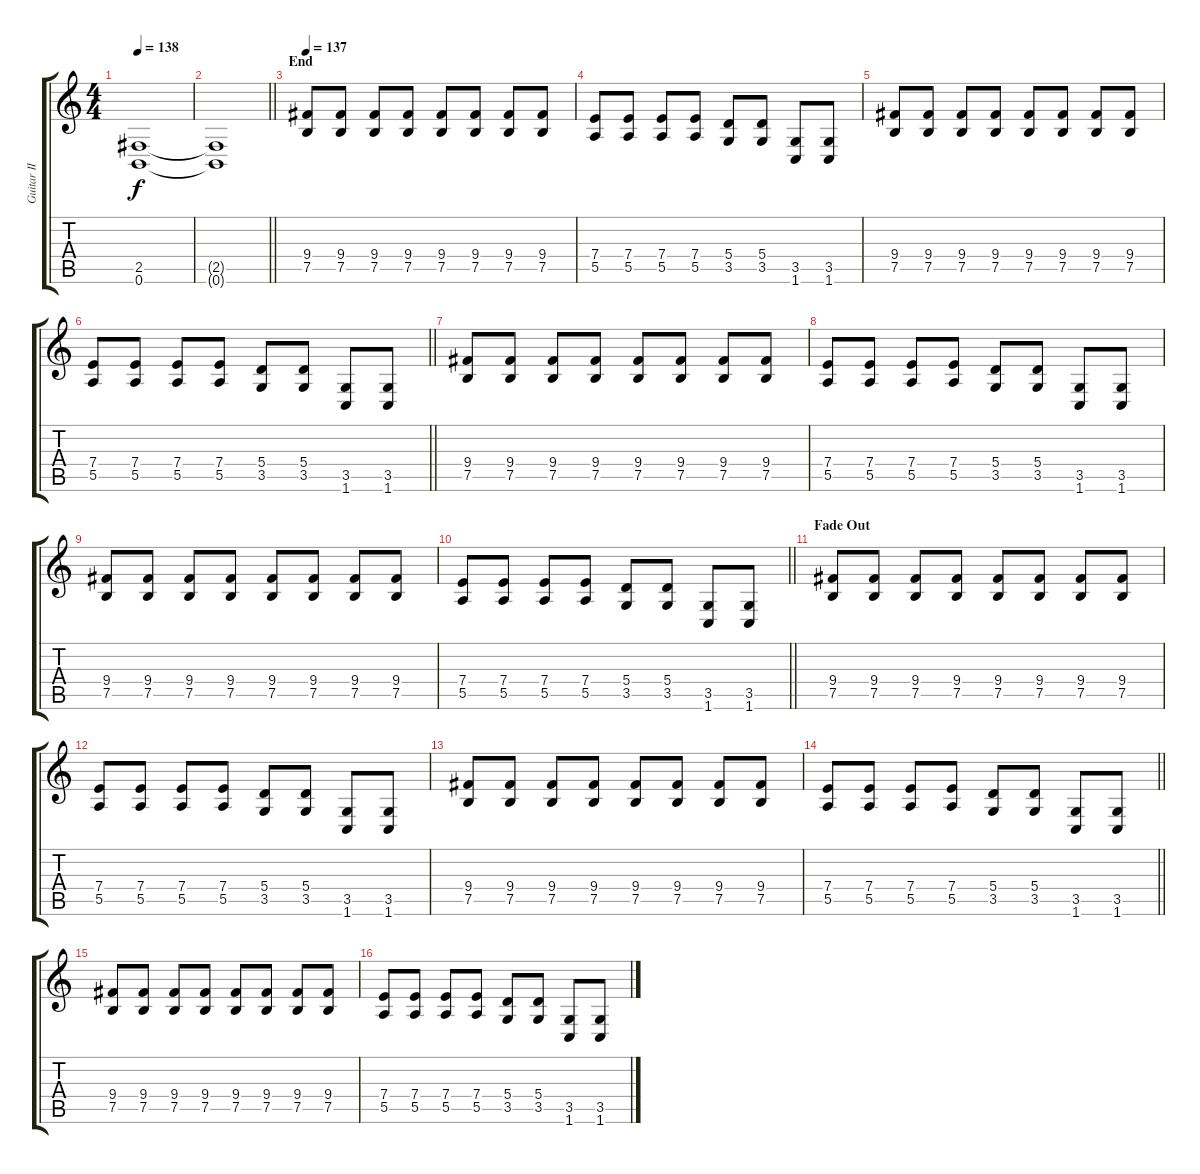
\track ("Guitar II" "Guitar II") {instrument distortionguitar}
\staff {score tabs}
\tuning (B3 Gb3 D3 A2 E2 B1) {hide}
\ts (4 4)
\tempo 138
\clef g2
\ks c
(2.5 0.6).1{dy f} |
\barLineRight lightlight
(2.5{t} 0.6{t}).1 |
\section ("" "End")
\tempo 137
(9.4 7.5).8 (9.4 7.5).8 (9.4 7.5).8 (9.4 7.5).8 (9.4 7.5).8 (9.4 7.5).8 (9.4 7.5).8 (9.4 7.5).8 |
(7.4 5.5).8 (7.4 5.5).8 (7.4 5.5).8 (7.4 5.5).8 (5.4 3.5).8 (5.4 3.5).8 (3.5 1.6).8 (3.5 1.6).8 |
(9.4 7.5).8 (9.4 7.5).8 (9.4 7.5).8 (9.4 7.5).8 (9.4 7.5).8 (9.4 7.5).8 (9.4 7.5).8 (9.4 7.5).8 |
\barLineRight lightlight
(7.4 5.5).8 (7.4 5.5).8 (7.4 5.5).8 (7.4 5.5).8 (5.4 3.5).8 (5.4 3.5).8 (3.5 1.6).8 (3.5 1.6).8 |
\section ("" "")
(9.4 7.5).8 (9.4 7.5).8 (9.4 7.5).8 (9.4 7.5).8 (9.4 7.5).8 (9.4 7.5).8 (9.4 7.5).8 (9.4 7.5).8 |
(7.4 5.5).8 (7.4 5.5).8 (7.4 5.5).8 (7.4 5.5).8 (5.4 3.5).8 (5.4 3.5).8 (3.5 1.6).8 (3.5 1.6).8 |
(9.4 7.5).8 (9.4 7.5).8 (9.4 7.5).8 (9.4 7.5).8 (9.4 7.5).8 (9.4 7.5).8 (9.4 7.5).8 (9.4 7.5).8 |
\barLineRight lightlight
(7.4 5.5).8 (7.4 5.5).8 (7.4 5.5).8 (7.4 5.5).8 (5.4 3.5).8 (5.4 3.5).8 (3.5 1.6).8 (3.5 1.6).8 |
\section ("" "Fade Out")
(9.4 7.5).8{volume 5} (9.4 7.5).8 (9.4 7.5).8 (9.4 7.5).8 (9.4 7.5).8 (9.4 7.5).8 (9.4 7.5).8 (9.4 7.5).8 |
(7.4 5.5).8 (7.4 5.5).8 (7.4 5.5).8 (7.4 5.5).8 (5.4 3.5).8 (5.4 3.5).8 (3.5 1.6).8 (3.5 1.6).8 |
(9.4 7.5).8 (9.4 7.5).8 (9.4 7.5).8 (9.4 7.5).8 (9.4 7.5).8 (9.4 7.5).8 (9.4 7.5).8 (9.4 7.5).8 |
\barLineRight lightlight
(7.4 5.5).8 (7.4 5.5).8 (7.4 5.5).8 (7.4 5.5).8 (5.4 3.5).8 (5.4 3.5).8 (3.5 1.6).8 (3.5 1.6).8 |
\section ("" "")
(9.4 7.5).8{volume 0} (9.4 7.5).8 (9.4 7.5).8 (9.4 7.5).8 (9.4 7.5).8 (9.4 7.5).8 (9.4 7.5).8 (9.4 7.5).8 |
(7.4 5.5).8 (7.4 5.5).8 (7.4 5.5).8 (7.4 5.5).8 (5.4 3.5).8 (5.4 3.5).8 (3.5 1.6).8 (3.5 1.6).8
